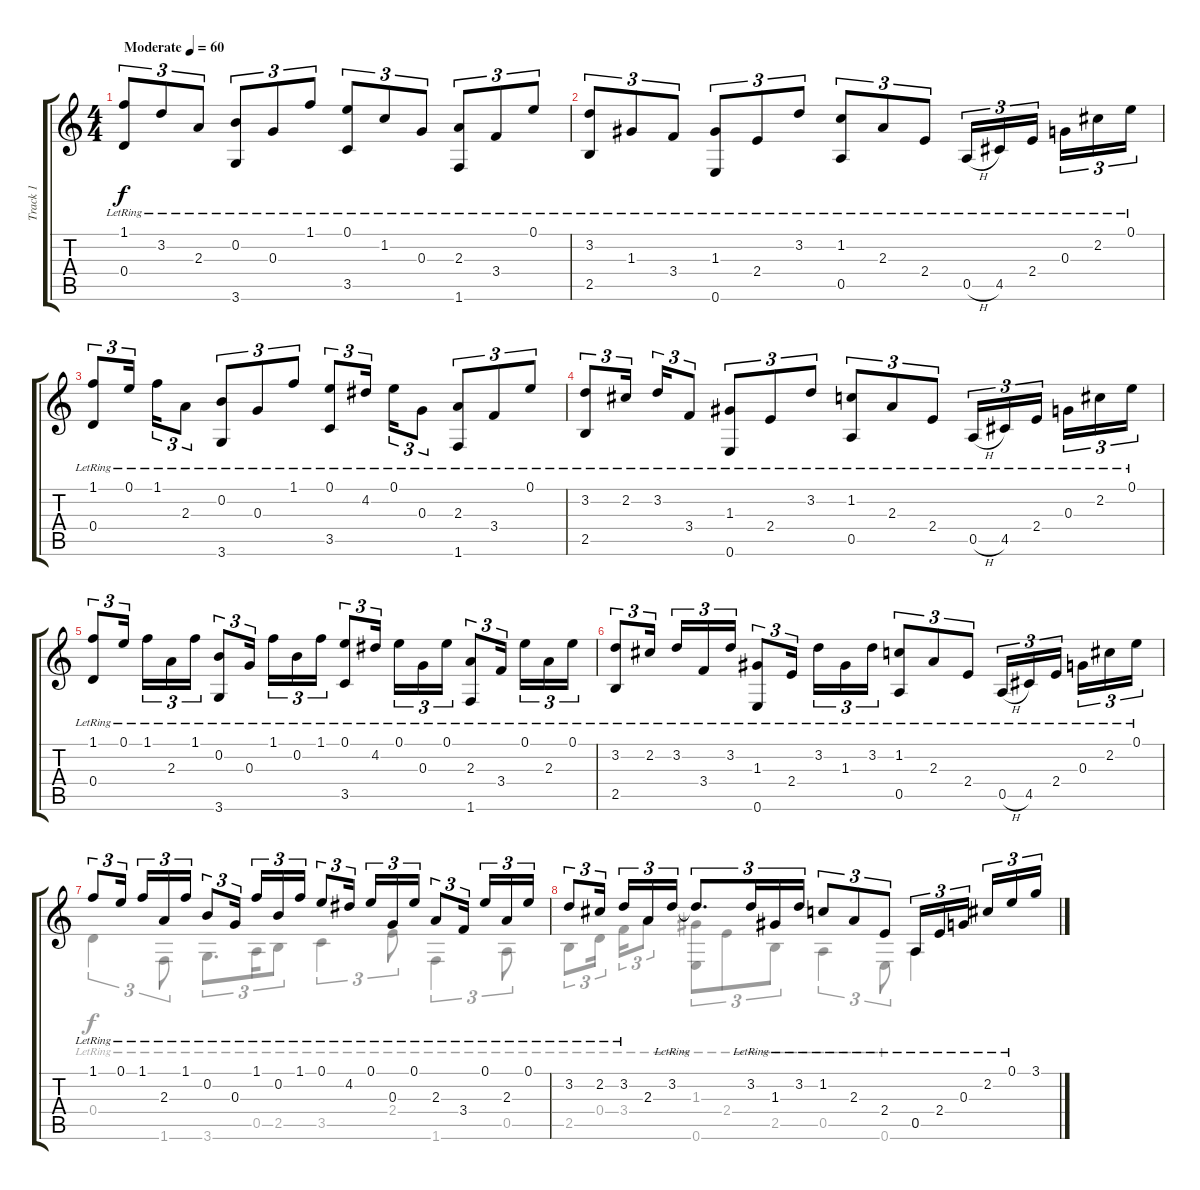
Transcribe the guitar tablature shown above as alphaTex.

\track ("Track 1" "Track 1") {instrument acousticguitarnylon}
\staff {score tabs}
\tuning (E4 B3 G3 D3 A2 E2) {hide}
\voice
\ts (4 4)
\tempo (60 "Moderate")
\clef g2
\ks c
(1.1{lr} 0.4{lr}).8{tu (3 2) dy f instrument acousticguitarnylon} 3.2{lr}.8{tu (3 2)} 2.3{lr}.8{tu (3 2)} (0.2{lr} 3.6{lr}).8{tu (3 2)} 0.3{lr}.8{tu (3 2)} 1.1{lr}.8{tu (3 2)} (0.1{lr} 3.5{lr}).8{tu (3 2)} 1.2{lr}.8{tu (3 2)} 0.3{lr}.8{tu (3 2)} (2.3{lr} 1.6{lr}).8{tu (3 2)} 3.4{lr}.8{tu (3 2)} 0.1{lr}.8{tu (3 2)} |
(3.2{lr} 2.5{lr}).8{tu (3 2)} 1.3{lr}.8{tu (3 2)} 3.4{lr}.8{tu (3 2)} (1.3{lr} 0.6{lr}).8{tu (3 2)} 2.4{lr}.8{tu (3 2)} 3.2{lr}.8{tu (3 2)} (1.2{lr} 0.5{lr}).8{tu (3 2)} 2.3{lr}.8{tu (3 2)} 2.4{lr}.8{tu (3 2)} 0.5{h lr}.16{tu (3 2)} 4.5{lr}.16{tu (3 2)} 2.4{lr}.16{tu (3 2) beam splitsecondary} 0.3{lr}.16{tu (3 2)} 2.2{lr}.16{tu (3 2)} 0.1{lr}.16{tu (3 2)} |
(1.1{lr} 0.4{lr}).8{tu (3 2)} 0.1{lr}.16{tu (3 2) beam splitsecondary} 1.1{lr}.16{tu (3 2)} 2.3{lr}.8{tu (3 2)} (0.2{lr} 3.6{lr}).8{tu (3 2)} 0.3{lr}.8{tu (3 2)} 1.1{lr}.8{tu (3 2)} (0.1{lr} 3.5{lr}).8{tu (3 2)} 4.2{lr}.16{tu (3 2) beam splitsecondary} 0.1{lr}.16{tu (3 2)} 0.3{lr}.8{tu (3 2)} (2.3{lr} 1.6{lr}).8{tu (3 2)} 3.4{lr}.8{tu (3 2)} 0.1{lr}.8{tu (3 2)} |
(3.2{lr} 2.5{lr}).8{tu (3 2)} 2.2{lr}.16{tu (3 2) beam splitsecondary} 3.2{lr}.16{tu (3 2)} 3.4{lr}.8{tu (3 2)} (1.3{lr} 0.6{lr}).8{tu (3 2)} 2.4{lr}.8{tu (3 2)} 3.2{lr}.8{tu (3 2)} (1.2{lr} 0.5{lr}).8{tu (3 2)} 2.3{lr}.8{tu (3 2)} 2.4{lr}.8{tu (3 2)} 0.5{h lr}.16{tu (3 2)} 4.5{lr}.16{tu (3 2)} 2.4{lr}.16{tu (3 2) beam splitsecondary} 0.3{lr}.16{tu (3 2)} 2.2{lr}.16{tu (3 2)} 0.1{lr}.16{tu (3 2)} |
(1.1{lr} 0.4{lr}).8{tu (3 2)} 0.1{lr}.16{tu (3 2) beam splitsecondary} 1.1{lr}.16{tu (3 2)} 2.3{lr}.16{tu (3 2)} 1.1{lr}.16{tu (3 2)} (0.2{lr} 3.6{lr}).8{tu (3 2)} 0.3{lr}.16{tu (3 2) beam splitsecondary} 1.1{lr}.16{tu (3 2)} 0.2{lr}.16{tu (3 2)} 1.1{lr}.16{tu (3 2)} (0.1{lr} 3.5{lr}).8{tu (3 2)} 4.2{lr}.16{tu (3 2) beam splitsecondary} 0.1{lr}.16{tu (3 2)} 0.3{lr}.16{tu (3 2)} 0.1{lr}.16{tu (3 2)} (2.3{lr} 1.6{lr}).8{tu (3 2)} 3.4{lr}.16{tu (3 2) beam splitsecondary} 0.1{lr}.16{tu (3 2)} 2.3{lr}.16{tu (3 2)} 0.1{lr}.16{tu (3 2)} |
(3.2{lr} 2.5{lr}).8{tu (3 2)} 2.2{lr}.16{tu (3 2) beam splitsecondary} 3.2{lr}.16{tu (3 2)} 3.4{lr}.16{tu (3 2)} 3.2{lr}.16{tu (3 2)} (1.3{lr} 0.6{lr}).8{tu (3 2)} 2.4{lr}.16{tu (3 2) beam splitsecondary} 3.2{lr}.16{tu (3 2)} 1.3{lr}.16{tu (3 2)} 3.2{lr}.16{tu (3 2)} (1.2{lr} 0.5{lr}).8{tu (3 2)} 2.3{lr}.8{tu (3 2)} 2.4{lr}.8{tu (3 2)} 0.5{h lr}.16{tu (3 2)} 4.5{lr}.16{tu (3 2)} 2.4{lr}.16{tu (3 2) beam splitsecondary} 0.3{lr}.16{tu (3 2)} 2.2{lr}.16{tu (3 2)} 0.1{lr}.16{tu (3 2)} |
1.1{lr}.8{tu (3 2)} 0.1{lr}.16{tu (3 2) beam splitsecondary} 1.1{lr}.16{tu (3 2)} 2.3{lr}.16{tu (3 2)} 1.1{lr}.16{tu (3 2)} 0.2{lr}.8{tu (3 2)} 0.3{lr}.16{tu (3 2) beam splitsecondary} 1.1{lr}.16{tu (3 2)} 0.2{lr}.16{tu (3 2)} 1.1{lr}.16{tu (3 2)} 0.1{lr}.8{tu (3 2)} 4.2{lr}.16{tu (3 2) beam splitsecondary} 0.1{lr}.16{tu (3 2)} 0.3{lr}.16{tu (3 2)} 0.1{lr}.16{tu (3 2)} 2.3{lr}.8{tu (3 2)} 3.4{lr}.16{tu (3 2) beam splitsecondary} 0.1{lr}.16{tu (3 2)} 2.3{lr}.16{tu (3 2)} 0.1{lr}.16{tu (3 2)} |
3.2{lr}.8{tu (3 2)} 2.2{lr}.16{tu (3 2) beam splitsecondary} 3.2{lr}.16{tu (3 2)} 2.3.16{tu (3 2)} 3.2{lr}.16{tu (3 2)} 3.2{t}.8{d tu (3 2)} 3.2{lr}.16{tu (3 2)} 1.3{lr}.16{tu (3 2)} 3.2{lr}.16{tu (3 2)} 1.2{lr}.8{tu (3 2)} 2.3{lr}.8{tu (3 2)} 2.4{lr}.8{tu (3 2)} 0.5{lr}.16{tu (3 2)} 2.4{lr}.16{tu (3 2)} 0.3{lr}.16{tu (3 2) beam splitsecondary} 2.2{lr}.16{tu (3 2)} 0.1{lr}.16{tu (3 2)} 3.1.16{tu (3 2)}
\voice
\clef g2
\ottava regular
\simile none
\ks c
|
|
|
|
|
|
0.4{lr}.4{tu (3 2)} 1.6{lr}.8{tu (3 2)} 3.6{lr}.8{d tu (3 2)} 0.5{lr}.16{tu (3 2)} 2.5{lr}.8{tu (3 2)} 3.5{lr}.4{tu (3 2)} 2.4{lr}.8{tu (3 2)} 1.6{lr}.4{tu (3 2)} 0.5{lr}.8{tu (3 2)} |
2.5{lr}.8{tu (3 2)} 0.4{lr}.16{tu (3 2) beam splitsecondary} 3.4{lr}.16{tu (3 2)} 2.3{lr}.8{tu (3 2)} (1.3{lr} 0.6{lr}).8{tu (3 2)} 2.4{lr}.8{tu (3 2)} 2.5{lr}.8{tu (3 2)} 0.5{lr}.4{tu (3 2)} 0.6{lr}.8{tu (3 2)} 0.5.4
